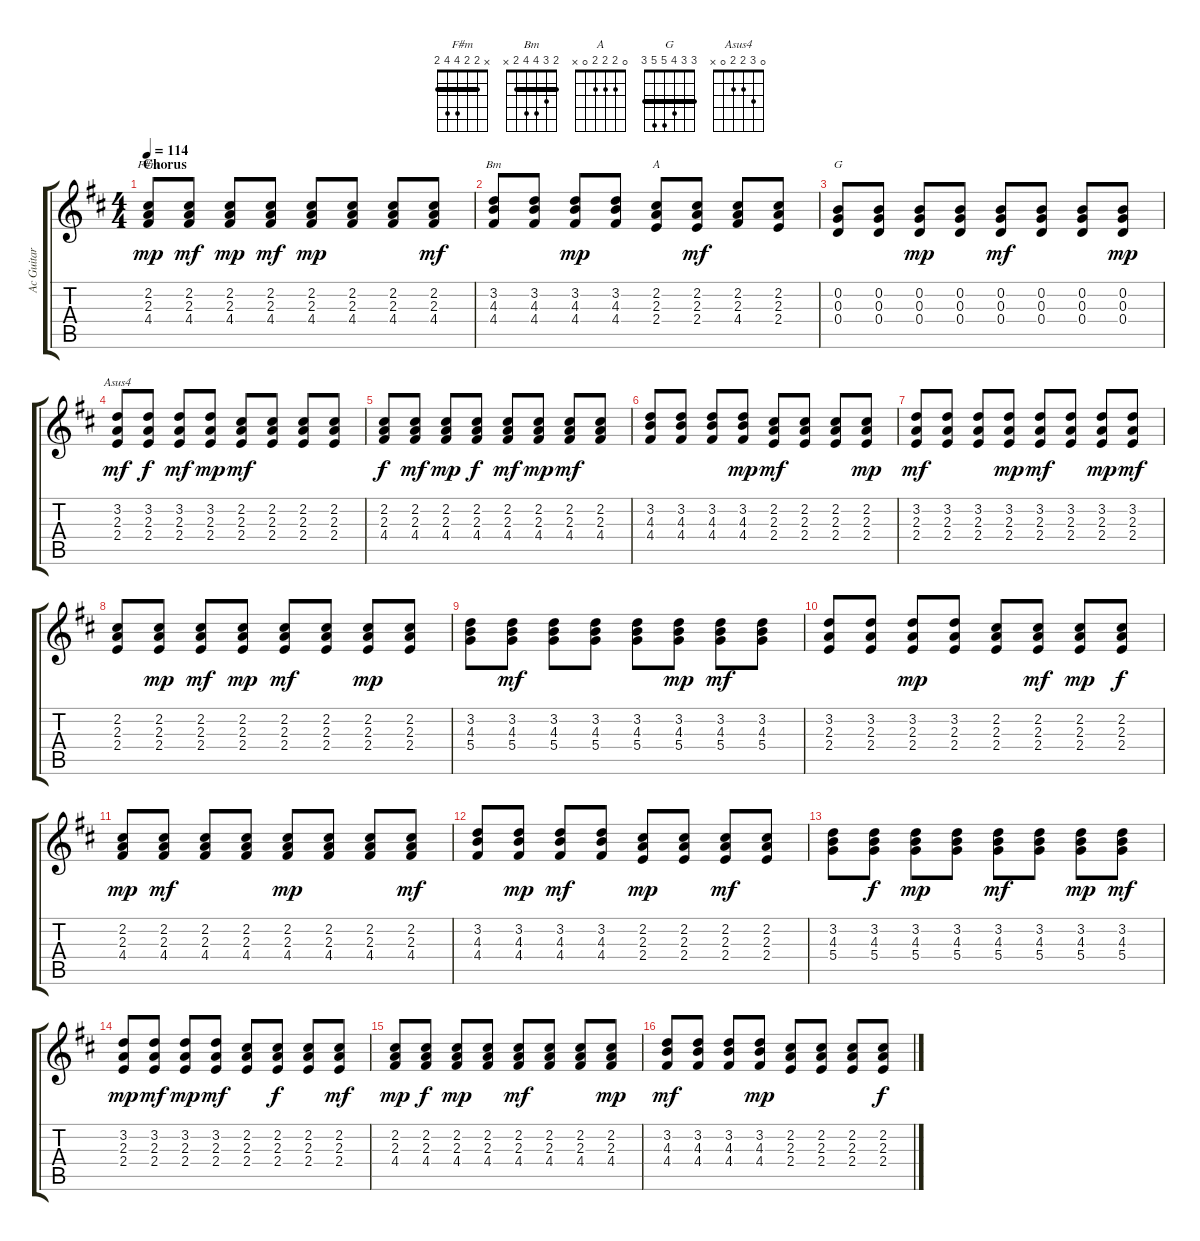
\track ("Ac Guitar" "Ac Guitar") {instrument acousticguitarsteel}
\staff {score tabs}
\tuning (E4 B3 G3 D3 A2 E2) {hide}
\chord ("F#m" x 2 2 4 4 2) {barre 2}
\chord ("Bm" 2 3 4 4 2 x) {barre 2}
\chord ("A" 0 2 2 2 0 x)
\chord ("G" 3 3 4 5 5 3) {barre 3}
\chord ("Asus4" 0 3 2 2 0 x)
\ts (4 4)
\section ("" "Chorus")
\tempo 114
\clef g2
\ks d
(2.2 2.3 4.4).8{ch "F#m" dy mp} (2.2 2.3 4.4).8{dy mf} (2.2 2.3 4.4).8{dy mp} (2.2 2.3 4.4).8{dy mf} (2.2 2.3 4.4).8{dy mp} (2.2 2.3 4.4).8 (2.2 2.3 4.4).8 (2.2 2.3 4.4).8{dy mf} |
(3.2 4.3 4.4).8{ch "Bm"} (3.2 4.3 4.4).8 (3.2 4.3 4.4).8{dy mp} (3.2 4.3 4.4).8 (2.2 2.3 2.4).8{ch "A"} (2.2 2.3 2.4).8{dy mf} (2.2 2.3 4.4).8 (2.2 2.3 2.4).8 |
(0.2 0.3 0.4).8{ch "G"} (0.2 0.3 0.4).8 (0.2 0.3 0.4).8{dy mp} (0.2 0.3 0.4).8 (0.2 0.3 0.4).8{dy mf} (0.2 0.3 0.4).8 (0.2 0.3 0.4).8 (0.2 0.3 0.4).8{dy mp} |
(3.2 2.3 2.4).8{ch "Asus4" dy mf} (3.2 2.3 2.4).8{dy f} (3.2 2.3 2.4).8{dy mf} (3.2 2.3 2.4).8{dy mp} (2.2 2.3 2.4).8{dy mf} (2.2 2.3 2.4).8 (2.2 2.3 2.4).8 (2.2 2.3 2.4).8 |
(2.2 2.3 4.4).8{dy f} (2.2 2.3 4.4).8{dy mf} (2.2 2.3 4.4).8{dy mp} (2.2 2.3 4.4).8{dy f} (2.2 2.3 4.4).8{dy mf} (2.2 2.3 4.4).8{dy mp} (2.2 2.3 4.4).8{dy mf} (2.2 2.3 4.4).8 |
(3.2 4.3 4.4).8 (3.2 4.3 4.4).8 (3.2 4.3 4.4).8 (3.2 4.3 4.4).8{dy mp} (2.2 2.3 2.4).8{dy mf} (2.2 2.3 2.4).8 (2.2 2.3 2.4).8 (2.2 2.3 2.4).8{dy mp} |
(3.2 2.3 2.4).8{dy mf} (3.2 2.3 2.4).8 (3.2 2.3 2.4).8 (3.2 2.3 2.4).8{dy mp} (3.2 2.3 2.4).8{dy mf} (3.2 2.3 2.4).8 (3.2 2.3 2.4).8{dy mp} (3.2 2.3 2.4).8{dy mf} |
(2.2 2.3 2.4).8 (2.2 2.3 2.4).8{dy mp} (2.2 2.3 2.4).8{dy mf} (2.2 2.3 2.4).8{dy mp} (2.2 2.3 2.4).8{dy mf} (2.2 2.3 2.4).8 (2.2 2.3 2.4).8{dy mp} (2.2 2.3 2.4).8 |
(3.2 4.3 5.4).8 (3.2 4.3 5.4).8{dy mf} (3.2 4.3 5.4).8 (3.2 4.3 5.4).8 (3.2 4.3 5.4).8 (3.2 4.3 5.4).8{dy mp} (3.2 4.3 5.4).8{dy mf} (3.2 4.3 5.4).8 |
(3.2 2.3 2.4).8 (3.2 2.3 2.4).8 (3.2 2.3 2.4).8{dy mp} (3.2 2.3 2.4).8 (2.2 2.3 2.4).8 (2.2 2.3 2.4).8{dy mf} (2.2 2.3 2.4).8{dy mp} (2.2 2.3 2.4).8{dy f} |
(2.2 2.3 4.4).8{dy mp} (2.2 2.3 4.4).8{dy mf} (2.2 2.3 4.4).8 (2.2 2.3 4.4).8 (2.2 2.3 4.4).8{dy mp} (2.2 2.3 4.4).8 (2.2 2.3 4.4).8 (2.2 2.3 4.4).8{dy mf} |
(3.2 4.3 4.4).8 (3.2 4.3 4.4).8{dy mp} (3.2 4.3 4.4).8{dy mf} (3.2 4.3 4.4).8 (2.2 2.3 2.4).8{dy mp} (2.2 2.3 2.4).8 (2.2 2.3 2.4).8{dy mf} (2.2 2.3 2.4).8 |
(3.2 4.3 5.4).8 (3.2 4.3 5.4).8{dy f} (3.2 4.3 5.4).8{dy mp} (3.2 4.3 5.4).8 (3.2 4.3 5.4).8{dy mf} (3.2 4.3 5.4).8 (3.2 4.3 5.4).8{dy mp} (3.2 4.3 5.4).8{dy mf} |
(3.2 2.3 2.4).8{dy mp} (3.2 2.3 2.4).8{dy mf} (3.2 2.3 2.4).8{dy mp} (3.2 2.3 2.4).8{dy mf} (2.2 2.3 2.4).8 (2.2 2.3 2.4).8{dy f} (2.2 2.3 2.4).8 (2.2 2.3 2.4).8{dy mf} |
(2.2 2.3 4.4).8{dy mp} (2.2 2.3 4.4).8{dy f} (2.2 2.3 4.4).8{dy mp} (2.2 2.3 4.4).8 (2.2 2.3 4.4).8{dy mf} (2.2 2.3 4.4).8 (2.2 2.3 4.4).8 (2.2 2.3 4.4).8{dy mp} |
(3.2 4.3 4.4).8{dy mf} (3.2 4.3 4.4).8 (3.2 4.3 4.4).8 (3.2 4.3 4.4).8{dy mp} (2.2 2.3 2.4).8 (2.2 2.3 2.4).8 (2.2 2.3 2.4).8 (2.2 2.3 2.4).8{dy f}
